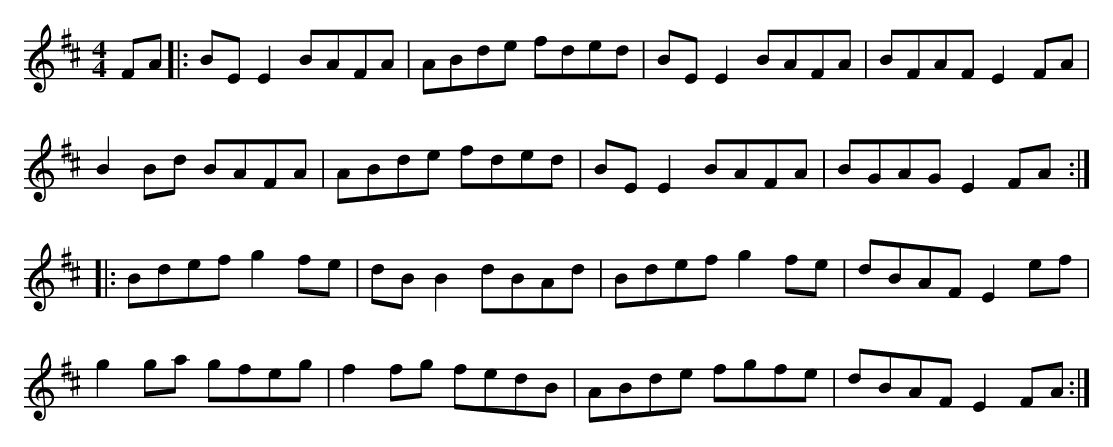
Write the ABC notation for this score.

X:1
M:4/4
K:Edor
FA|:BEE2 BAFA|ABde fded|BEE2 BAFA|BFAF E2FA|
B2Bd BAFA|ABde fded|BEE2 BAFA|BGAG E2FA:|
|:Bdef g2fe|dBB2 dBAd|Bdef g2fe|dBAF E2ef|
g2ga gfeg|f2fg fedB|ABde fgfe|dBAF E2FA:|
